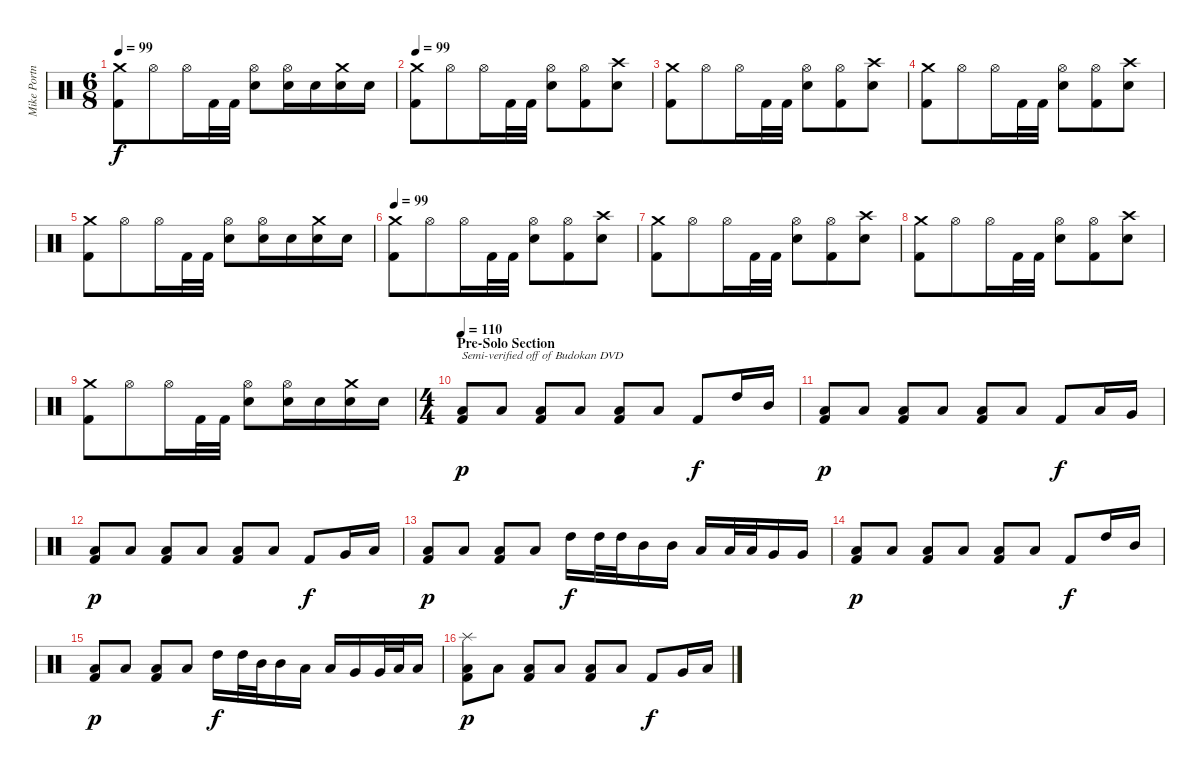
\track ("Mike Portnoy" "Mike Portn") {instrument percussion}
\staff {score}
\articulation defaults
\ts (6 8)
\tempo 99
\clef neutral
\ks c
("Crash medium (hit)" "Kick (hit) 2").8{dy f} "Hi-Hat (open)".8 "Hi-Hat (open)".16 "Kick (hit) 2".32 "Kick (hit) 2".32 ("Hi-Hat (open)" "Snare (hit) 2").8 ("Hi-Hat (open)" "Snare (hit) 2").16 "Snare (hit) 2".16 ("Crash medium (hit)" "Snare (hit) 2").16 "Snare (hit) 2".16 |
\tempo 99
("Crash medium (hit)" "Kick (hit) 2").8 "Hi-Hat (open)".8 "Hi-Hat (open)".16 "Kick (hit) 2".32 "Kick (hit) 2".32 ("Hi-Hat (open)" "Snare (hit) 2").8 ("Hi-Hat (open)" "Kick (hit) 2").8 ("Crash high (hit)" "Snare (hit) 2").8 |
("Crash medium (hit)" "Kick (hit) 2").8 "Hi-Hat (open)".8 "Hi-Hat (open)".16 "Kick (hit) 2".32 "Kick (hit) 2".32 ("Hi-Hat (open)" "Snare (hit) 2").8 ("Hi-Hat (open)" "Kick (hit) 2").8 ("Crash high (hit)" "Snare (hit) 2").8 |
("Crash medium (hit)" "Kick (hit) 2").8 "Hi-Hat (open)".8 "Hi-Hat (open)".16 "Kick (hit) 2".32 "Kick (hit) 2".32 ("Hi-Hat (open)" "Snare (hit) 2").8 ("Hi-Hat (open)" "Kick (hit) 2").8 ("Crash high (hit)" "Snare (hit) 2").8 |
("Crash medium (hit)" "Kick (hit) 2").8 "Hi-Hat (open)".8 "Hi-Hat (open)".16 "Kick (hit) 2".32 "Kick (hit) 2".32 ("Hi-Hat (open)" "Snare (hit) 2").8 ("Hi-Hat (open)" "Snare (hit) 2").16 "Snare (hit) 2".16 ("Crash medium (hit)" "Snare (hit) 2").16 "Snare (hit) 2".16 |
\tempo 99
("Crash medium (hit)" "Kick (hit) 2").8 "Hi-Hat (open)".8 "Hi-Hat (open)".16 "Kick (hit) 2".32 "Kick (hit) 2".32 ("Hi-Hat (open)" "Snare (hit) 2").8 ("Hi-Hat (open)" "Kick (hit) 2").8 ("Crash high (hit)" "Snare (hit) 2").8 |
("Crash medium (hit)" "Kick (hit) 2").8 "Hi-Hat (open)".8 "Hi-Hat (open)".16 "Kick (hit) 2".32 "Kick (hit) 2".32 ("Hi-Hat (open)" "Snare (hit) 2").8 ("Hi-Hat (open)" "Kick (hit) 2").8 ("Crash high (hit)" "Snare (hit) 2").8 |
("Crash medium (hit)" "Kick (hit) 2").8 "Hi-Hat (open)".8 "Hi-Hat (open)".16 "Kick (hit) 2".32 "Kick (hit) 2".32 ("Hi-Hat (open)" "Snare (hit) 2").8 ("Hi-Hat (open)" "Kick (hit) 2").8 ("Crash high (hit)" "Snare (hit) 2").8 |
("Crash medium (hit)" "Kick (hit) 2").8 "Hi-Hat (open)".8 "Hi-Hat (open)".16 "Kick (hit) 2".32 "Kick (hit) 2".32 ("Hi-Hat (open)" "Snare (hit) 2").8 ("Hi-Hat (open)" "Snare (hit) 2").16 "Snare (hit) 2".16 ("Crash medium (hit)" "Snare (hit) 2").16 "Snare (hit) 2".16 |
\ts (4 4)
\section ("" "Pre-Solo Section")
\tempo 110
("Low Tom (hit)" "Kick (hit) 2").8{txt "Semi-verified off of Budokan DVD" dy p} "Low Tom (hit)".8 ("Low Tom (hit)" "Kick (hit) 2").8 "Low Tom (hit)".8 ("Low Tom (hit)" "Kick (hit) 2").8 "Low Tom (hit)".8 "Kick (hit) 2".8{dy f} "High Tom (hit)".16 "Mid Tom (hit)".16 |
("Low Tom (hit)" "Kick (hit) 2").8{dy p} "Low Tom (hit)".8 ("Low Tom (hit)" "Kick (hit) 2").8 "Low Tom (hit)".8 ("Low Tom (hit)" "Kick (hit) 2").8 "Low Tom (hit)".8 "Kick (hit) 2".8{dy f} "Low Tom (hit)".16 "Very Low Tom (hit)".16 |
("Low Tom (hit)" "Kick (hit) 2").8{dy p} "Low Tom (hit)".8 ("Low Tom (hit)" "Kick (hit) 2").8 "Low Tom (hit)".8 ("Low Tom (hit)" "Kick (hit) 2").8 "Low Tom (hit)".8 "Kick (hit) 2".8{dy f} "Very Low Tom (hit)".16 "Low Floor Tom (hit)".16 |
("Low Tom (hit)" "Kick (hit) 2").8{dy p} "Low Tom (hit)".8 ("Low Tom (hit)" "Kick (hit) 2").8 "Low Tom (hit)".8 "High Tom (hit)".16{dy f} "High Tom (hit)".32 "High Tom (hit)".32 "Mid Tom (hit)".16 "Mid Tom (hit)".16 "Low Tom (hit)".16 "Low Tom (hit)".32 "Low Tom (hit)".32 "Very Low Tom (hit)".16 "Very Low Tom (hit)".16 |
("Low Tom (hit)" "Kick (hit) 2").8{dy p} "Low Tom (hit)".8 ("Low Tom (hit)" "Kick (hit) 2").8 "Low Tom (hit)".8 ("Low Tom (hit)" "Kick (hit) 2").8 "Low Tom (hit)".8 "Kick (hit) 2".8{dy f} "High Tom (hit)".16 "Mid Tom (hit)".16 |
("Low Tom (hit)" "Kick (hit) 2").8{dy p} "Low Tom (hit)".8 ("Low Tom (hit)" "Kick (hit) 2").8 "Low Tom (hit)".8 "High Tom (hit)".16{dy f} "High Tom (hit)".32 "Mid Tom (hit)".32 "Mid Tom (hit)".16 "Low Tom (hit)".16 "Low Tom (hit)".16 "Very Low Tom (hit)".16 "Very Low Tom (hit)".32 "Low Floor Tom (hit)".32 "Low Floor Tom (hit)".16 |
("Splash (hit)" "Low Tom (hit)" "Kick (hit) 2").8{dy p} "Low Tom (hit)".8 ("Low Tom (hit)" "Kick (hit) 2").8 "Low Tom (hit)".8 ("Low Tom (hit)" "Kick (hit) 2").8 "Low Tom (hit)".8 "Kick (hit) 2".8{dy f} "Very Low Tom (hit)".16 "Low Floor Tom (hit)".16
